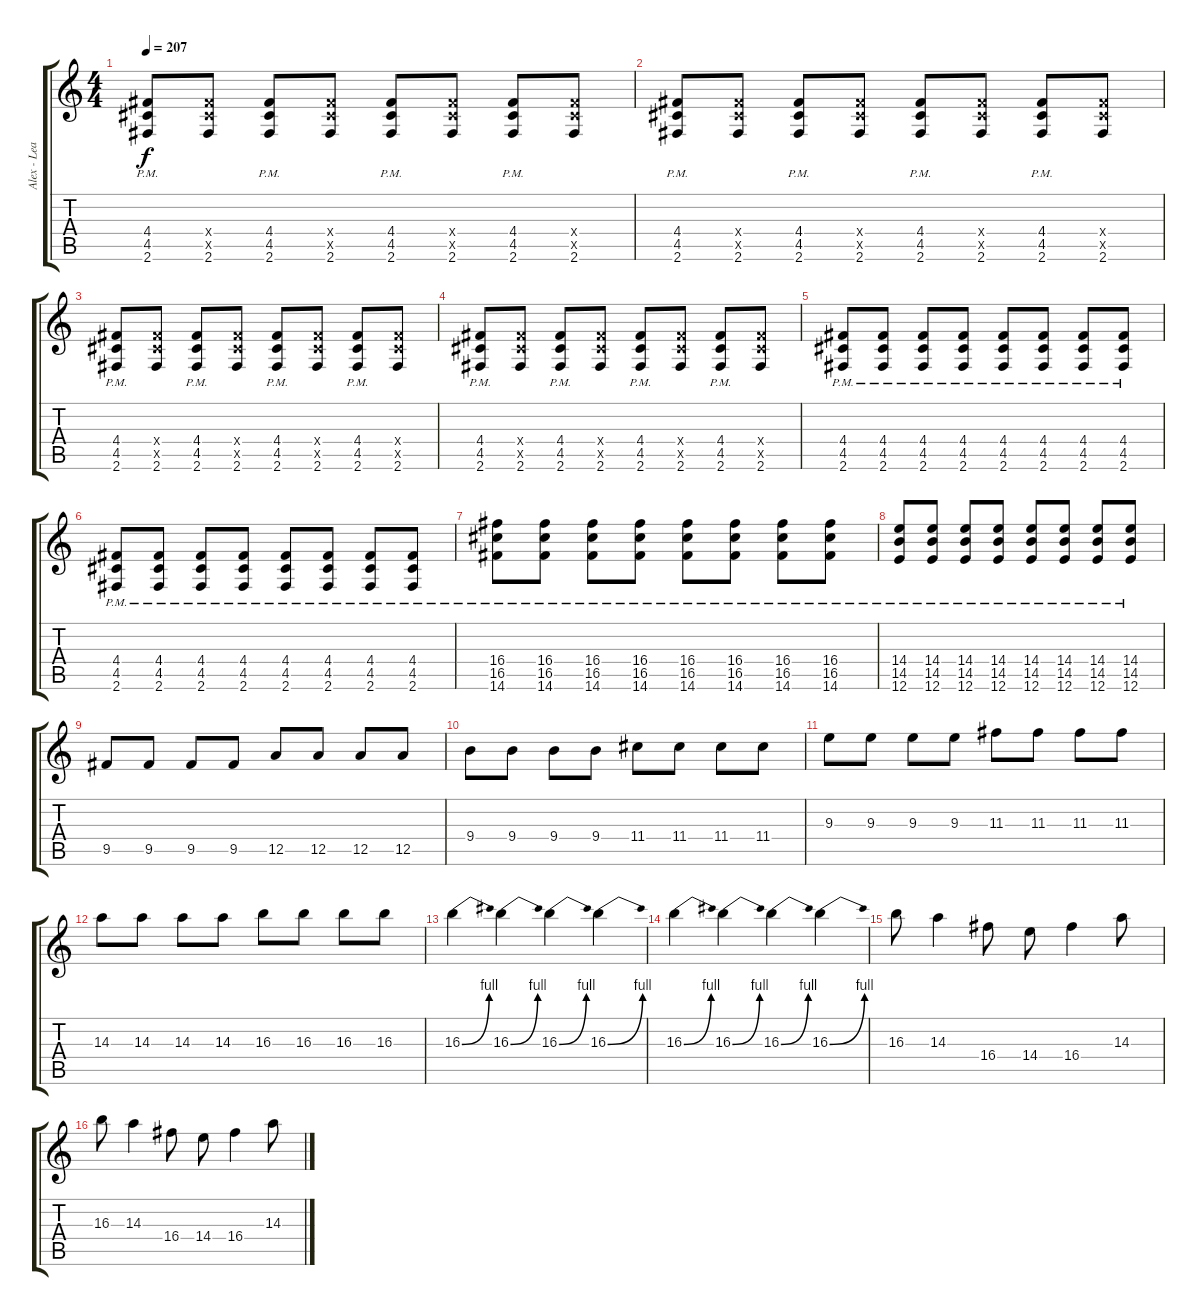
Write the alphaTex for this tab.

\track ("Alex - Lead" "Alex - Lea") {instrument overdrivenguitar}
\staff {score tabs}
\tuning (E4 B3 G3 D3 A2 E2) {hide}
\ts (4 4)
\tempo 207
\clef g2
\ks c
(4.4 4.5{pm} 2.6).8{dy f instrument overdrivenguitar} (4.4{x} 4.5{x} 2.6).8 (4.4 4.5{pm} 2.6).8 (4.4{x} 4.5{x} 2.6).8 (4.4 4.5{pm} 2.6).8 (4.4{x} 4.5{x} 2.6).8 (4.4 4.5{pm} 2.6).8 (4.4{x} 4.5{x} 2.6).8 |
(4.4 4.5{pm} 2.6).8 (4.4{x} 4.5{x} 2.6).8 (4.4 4.5{pm} 2.6).8 (4.4{x} 4.5{x} 2.6).8 (4.4 4.5{pm} 2.6).8 (4.4{x} 4.5{x} 2.6).8 (4.4 4.5{pm} 2.6).8 (4.4{x} 4.5{x} 2.6).8 |
(4.4 4.5{pm} 2.6).8 (4.4{x} 4.5{x} 2.6).8 (4.4 4.5{pm} 2.6).8 (4.4{x} 4.5{x} 2.6).8 (4.4 4.5{pm} 2.6).8 (4.4{x} 4.5{x} 2.6).8 (4.4 4.5{pm} 2.6).8 (4.4{x} 4.5{x} 2.6).8 |
(4.4 4.5{pm} 2.6).8 (4.4{x} 4.5{x} 2.6).8 (4.4 4.5{pm} 2.6).8 (4.4{x} 4.5{x} 2.6).8 (4.4 4.5{pm} 2.6).8 (4.4{x} 4.5{x} 2.6).8 (4.4 4.5{pm} 2.6).8 (4.4{x} 4.5{x} 2.6).8 |
(4.4 4.5{pm} 2.6).8 (4.4 4.5{pm} 2.6).8 (4.4 4.5{pm} 2.6).8 (4.4 4.5{pm} 2.6).8 (4.4 4.5{pm} 2.6).8 (4.4 4.5{pm} 2.6).8 (4.4 4.5{pm} 2.6).8 (4.4 4.5{pm} 2.6).8 |
(4.4 4.5{pm} 2.6).8 (4.4 4.5{pm} 2.6).8 (4.4 4.5{pm} 2.6).8 (4.4 4.5{pm} 2.6).8 (4.4 4.5{pm} 2.6).8 (4.4 4.5{pm} 2.6).8 (4.4 4.5{pm} 2.6).8 (4.4 4.5{pm} 2.6).8 |
(16.4 16.5{pm} 14.6).8 (16.4 16.5{pm} 14.6).8 (16.4 16.5{pm} 14.6).8 (16.4 16.5{pm} 14.6).8 (16.4 16.5{pm} 14.6).8 (16.4 16.5{pm} 14.6).8 (16.4 16.5{pm} 14.6).8 (16.4 16.5{pm} 14.6).8 |
(14.4 14.5{pm} 12.6).8 (14.4 14.5{pm} 12.6).8 (14.4 14.5{pm} 12.6).8 (14.4 14.5{pm} 12.6).8 (14.4 14.5{pm} 12.6).8 (14.4 14.5{pm} 12.6).8 (14.4 14.5{pm} 12.6).8 (14.4 14.5{pm} 12.6).8 |
9.5.8 9.5.8 9.5.8 9.5.8 12.5.8 12.5.8 12.5.8 12.5.8 |
9.4.8 9.4.8 9.4.8 9.4.8 11.4.8 11.4.8 11.4.8 11.4.8 |
9.3.8 9.3.8 9.3.8 9.3.8 11.3.8 11.3.8 11.3.8 11.3.8 |
14.3.8 14.3.8 14.3.8 14.3.8 16.3.8 16.3.8 16.3.8 16.3.8 |
16.3{be (bend 0 0 60 4)}.4 16.3{be (bend 0 0 60 4)}.4 16.3{be (bend 0 0 60 4)}.4 16.3{be (bend 0 0 60 4)}.4 |
16.3{be (bend 0 0 60 4)}.4 16.3{be (bend 0 0 60 4)}.4 16.3{be (bend 0 0 60 4)}.4 16.3{be (bend 0 0 60 4)}.4 |
16.3.8 14.3.4 16.4.8 14.4.8 16.4.4 14.3.8 |
16.3.8 14.3.4 16.4.8 14.4.8 16.4.4 14.3.8
